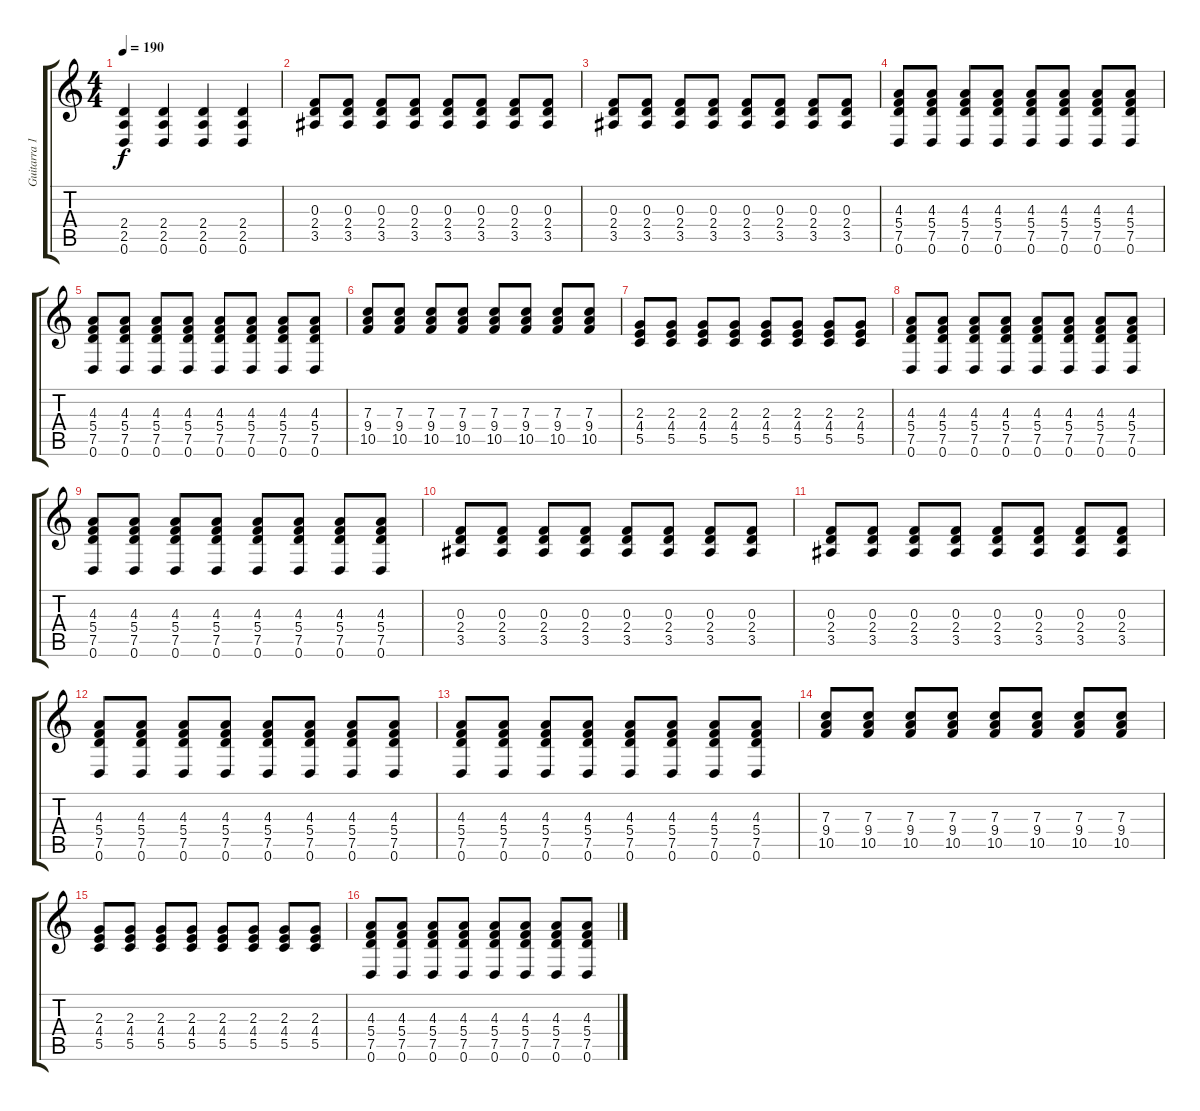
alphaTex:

\track ("Guitarra 1" "Guitarra 1") {instrument distortionguitar}
\staff {score tabs}
\tuning (D4 A3 F3 C3 G2 D2) {hide}
\ts (4 4)
\tempo 190
\clef g2
\ks c
(2.4 2.5 0.6).4{dy f} (2.4 2.5 0.6).4 (2.4 2.5 0.6).4 (2.4 2.5 0.6).4 |
(0.3 2.4 3.5).8 (0.3 2.4 3.5).8 (0.3 2.4 3.5).8 (0.3 2.4 3.5).8 (0.3 2.4 3.5).8 (0.3 2.4 3.5).8 (0.3 2.4 3.5).8 (0.3 2.4 3.5).8 |
(0.3 2.4 3.5).8 (0.3 2.4 3.5).8 (0.3 2.4 3.5).8 (0.3 2.4 3.5).8 (0.3 2.4 3.5).8 (0.3 2.4 3.5).8 (0.3 2.4 3.5).8 (0.3 2.4 3.5).8 |
(4.3 5.4 7.5 0.6).8 (4.3 5.4 7.5 0.6).8 (4.3 5.4 7.5 0.6).8 (4.3 5.4 7.5 0.6).8 (4.3 5.4 7.5 0.6).8 (4.3 5.4 7.5 0.6).8 (4.3 5.4 7.5 0.6).8 (4.3 5.4 7.5 0.6).8 |
(4.3 5.4 7.5 0.6).8 (4.3 5.4 7.5 0.6).8 (4.3 5.4 7.5 0.6).8 (4.3 5.4 7.5 0.6).8 (4.3 5.4 7.5 0.6).8 (4.3 5.4 7.5 0.6).8 (4.3 5.4 7.5 0.6).8 (4.3 5.4 7.5 0.6).8 |
(7.3 9.4 10.5).8 (7.3 9.4 10.5).8 (7.3 9.4 10.5).8 (7.3 9.4 10.5).8 (7.3 9.4 10.5).8 (7.3 9.4 10.5).8 (7.3 9.4 10.5).8 (7.3 9.4 10.5).8 |
(2.3 4.4 5.5).8 (2.3 4.4 5.5).8 (2.3 4.4 5.5).8 (2.3 4.4 5.5).8 (2.3 4.4 5.5).8 (2.3 4.4 5.5).8 (2.3 4.4 5.5).8 (2.3 4.4 5.5).8 |
(4.3 5.4 7.5 0.6).8 (4.3 5.4 7.5 0.6).8 (4.3 5.4 7.5 0.6).8 (4.3 5.4 7.5 0.6).8 (4.3 5.4 7.5 0.6).8 (4.3 5.4 7.5 0.6).8 (4.3 5.4 7.5 0.6).8 (4.3 5.4 7.5 0.6).8 |
(4.3 5.4 7.5 0.6).8 (4.3 5.4 7.5 0.6).8 (4.3 5.4 7.5 0.6).8 (4.3 5.4 7.5 0.6).8 (4.3 5.4 7.5 0.6).8 (4.3 5.4 7.5 0.6).8 (4.3 5.4 7.5 0.6).8 (4.3 5.4 7.5 0.6).8 |
(0.3 2.4 3.5).8 (0.3 2.4 3.5).8 (0.3 2.4 3.5).8 (0.3 2.4 3.5).8 (0.3 2.4 3.5).8 (0.3 2.4 3.5).8 (0.3 2.4 3.5).8 (0.3 2.4 3.5).8 |
(0.3 2.4 3.5).8 (0.3 2.4 3.5).8 (0.3 2.4 3.5).8 (0.3 2.4 3.5).8 (0.3 2.4 3.5).8 (0.3 2.4 3.5).8 (0.3 2.4 3.5).8 (0.3 2.4 3.5).8 |
(4.3 5.4 7.5 0.6).8 (4.3 5.4 7.5 0.6).8 (4.3 5.4 7.5 0.6).8 (4.3 5.4 7.5 0.6).8 (4.3 5.4 7.5 0.6).8 (4.3 5.4 7.5 0.6).8 (4.3 5.4 7.5 0.6).8 (4.3 5.4 7.5 0.6).8 |
(4.3 5.4 7.5 0.6).8 (4.3 5.4 7.5 0.6).8 (4.3 5.4 7.5 0.6).8 (4.3 5.4 7.5 0.6).8 (4.3 5.4 7.5 0.6).8 (4.3 5.4 7.5 0.6).8 (4.3 5.4 7.5 0.6).8 (4.3 5.4 7.5 0.6).8 |
(7.3 9.4 10.5).8 (7.3 9.4 10.5).8 (7.3 9.4 10.5).8 (7.3 9.4 10.5).8 (7.3 9.4 10.5).8 (7.3 9.4 10.5).8 (7.3 9.4 10.5).8 (7.3 9.4 10.5).8 |
(2.3 4.4 5.5).8 (2.3 4.4 5.5).8 (2.3 4.4 5.5).8 (2.3 4.4 5.5).8 (2.3 4.4 5.5).8 (2.3 4.4 5.5).8 (2.3 4.4 5.5).8 (2.3 4.4 5.5).8 |
(4.3 5.4 7.5 0.6).8 (4.3 5.4 7.5 0.6).8 (4.3 5.4 7.5 0.6).8 (4.3 5.4 7.5 0.6).8 (4.3 5.4 7.5 0.6).8 (4.3 5.4 7.5 0.6).8 (4.3 5.4 7.5 0.6).8 (4.3 5.4 7.5 0.6).8
